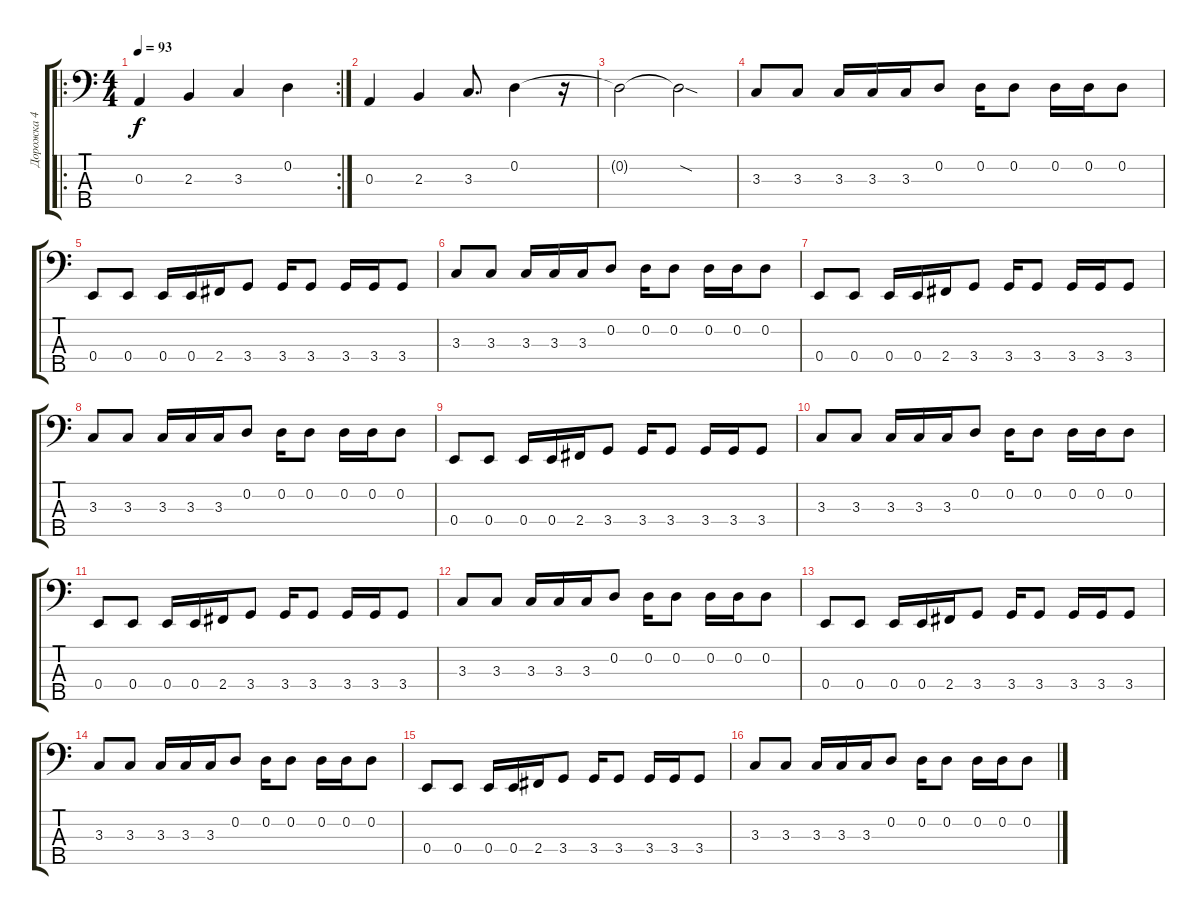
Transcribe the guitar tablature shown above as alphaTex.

\track ("Дорожка 4" "Дорожка 4") {instrument electricbassfinger}
\staff {score tabs}
\tuning (G2 D2 A1 E1 B0) {hide}
\ro
\rc 2
\ts (4 4)
\tempo 93
\clef f4
\ks c
0.3.4{dy f} 2.3.4 3.3.4 0.2.4 |
0.3.4 2.3.4 3.3.8{d} 0.2.4 r.16 |
0.2{t}.2 0.2{sod t}.2 |
3.3.8 3.3.8 3.3.16 3.3.16 3.3.16 0.2.8 0.2.16 0.2.8 0.2.16 0.2.16 0.2.8 |
0.4.8 0.4.8 0.4.16 0.4.16 2.4.16 3.4.8 3.4.16 3.4.8 3.4.16 3.4.16 3.4.8 |
3.3.8 3.3.8 3.3.16 3.3.16 3.3.16 0.2.8 0.2.16 0.2.8 0.2.16 0.2.16 0.2.8 |
0.4.8 0.4.8 0.4.16 0.4.16 2.4.16 3.4.8 3.4.16 3.4.8 3.4.16 3.4.16 3.4.8 |
3.3.8 3.3.8 3.3.16 3.3.16 3.3.16 0.2.8 0.2.16 0.2.8 0.2.16 0.2.16 0.2.8 |
0.4.8 0.4.8 0.4.16 0.4.16 2.4.16 3.4.8 3.4.16 3.4.8 3.4.16 3.4.16 3.4.8 |
3.3.8 3.3.8 3.3.16 3.3.16 3.3.16 0.2.8 0.2.16 0.2.8 0.2.16 0.2.16 0.2.8 |
0.4.8 0.4.8 0.4.16 0.4.16 2.4.16 3.4.8 3.4.16 3.4.8 3.4.16 3.4.16 3.4.8 |
3.3.8 3.3.8 3.3.16 3.3.16 3.3.16 0.2.8 0.2.16 0.2.8 0.2.16 0.2.16 0.2.8 |
0.4.8 0.4.8 0.4.16 0.4.16 2.4.16 3.4.8 3.4.16 3.4.8 3.4.16 3.4.16 3.4.8 |
3.3.8 3.3.8 3.3.16 3.3.16 3.3.16 0.2.8 0.2.16 0.2.8 0.2.16 0.2.16 0.2.8 |
0.4.8 0.4.8 0.4.16 0.4.16 2.4.16 3.4.8 3.4.16 3.4.8 3.4.16 3.4.16 3.4.8 |
3.3.8 3.3.8 3.3.16 3.3.16 3.3.16 0.2.8 0.2.16 0.2.8 0.2.16 0.2.16 0.2.8
